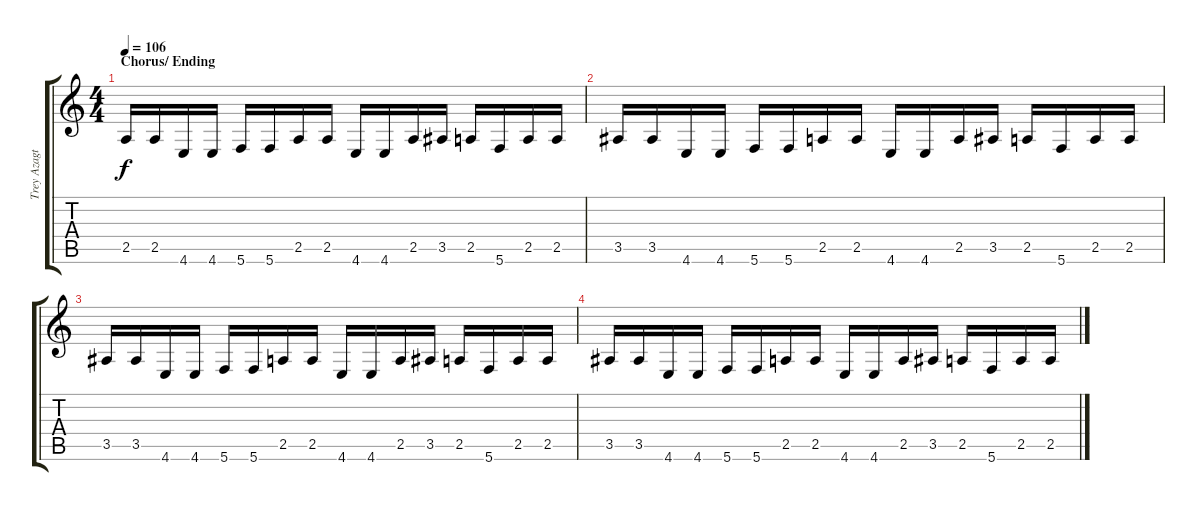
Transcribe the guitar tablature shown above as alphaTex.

\track ("Trey Azagthoth" "Trey Azagt") {instrument overdrivenguitar}
\staff {score tabs}
\tuning (D4 A3 F3 C3 G2 C2) {hide}
\ts (4 4)
\section ("" "Chorus/ Ending")
\tempo 106
\clef g2
\ks c
2.5.16{dy f} 2.5.16 4.6.16 4.6.16 5.6.16 5.6.16 2.5.16 2.5.16 4.6.16 4.6.16 2.5.16 3.5.16 2.5.16 5.6.16 2.5.16 2.5.16 |
3.5.16 3.5.16 4.6.16 4.6.16 5.6.16 5.6.16 2.5.16 2.5.16 4.6.16 4.6.16 2.5.16 3.5.16 2.5.16 5.6.16 2.5.16 2.5.16 |
3.5.16 3.5.16 4.6.16 4.6.16 5.6.16 5.6.16 2.5.16 2.5.16 4.6.16 4.6.16 2.5.16 3.5.16 2.5.16 5.6.16 2.5.16 2.5.16 |
3.5.16 3.5.16 4.6.16 4.6.16 5.6.16 5.6.16 2.5.16 2.5.16 4.6.16 4.6.16 2.5.16 3.5.16 2.5.16 5.6.16 2.5.16 2.5.16
